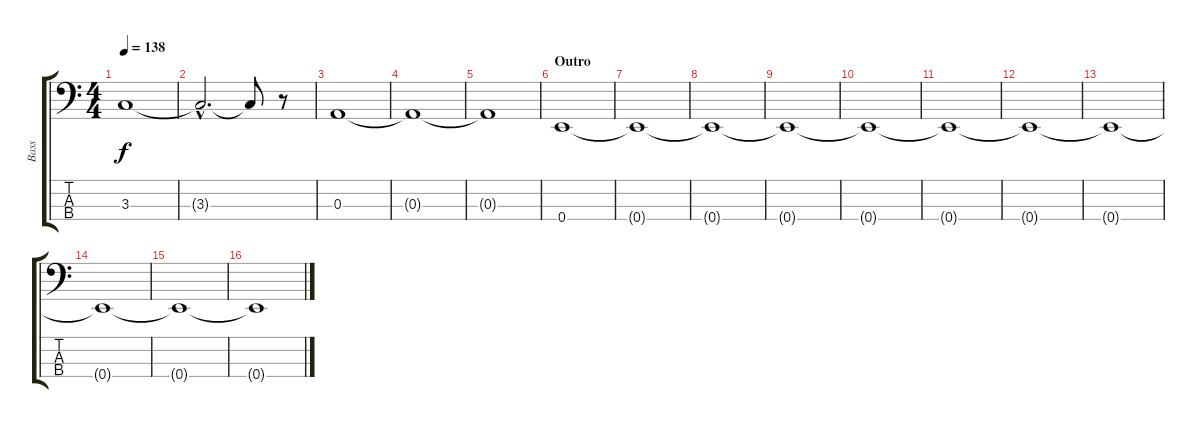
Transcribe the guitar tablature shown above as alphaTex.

\track ("Bass" "Bass") {instrument electricbassfinger}
\staff {score tabs}
\tuning (G2 D2 A1 E1) {hide}
\ts (4 4)
\tempo 138
\clef f4
\ks c
3.3.1{dy f} |
3.3{hac t}.2{d} 3.3{t}.8 r.8 |
0.3.1 |
0.3{t}.1 |
0.3{t}.1 |
\section ("" "Outro")
0.4.1 |
0.4{t}.1 |
0.4{t}.1 |
0.4{t}.1 |
0.4{t}.1 |
0.4{t}.1 |
0.4{t}.1 |
0.4{t}.1 |
0.4{t}.1 |
0.4{t}.1 |
0.4{t}.1
